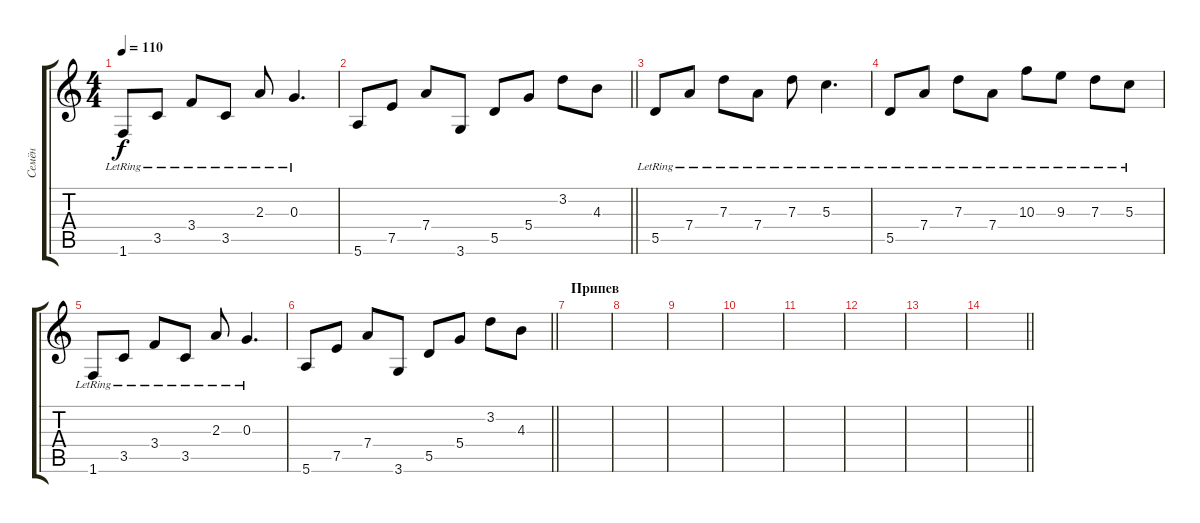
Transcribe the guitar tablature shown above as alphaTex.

\track ("Семён" "Семён") {instrument acousticguitarsteel}
\staff {score tabs}
\tuning (E4 B3 G3 D3 A2 E2) {hide}
\ts (4 4)
\tempo 110
\clef g2
\ks c
1.6{lr}.8{dy f} 3.5{lr}.8 3.4{lr}.8 3.5{lr}.8 2.3{lr}.8 0.3{lr}.4{d} |
\barLineRight lightlight
5.6.8 7.5.8 7.4.8 3.6.8 5.5.8 5.4.8 3.2.8 4.3.8 |
5.5{lr}.8{instrument electricguitarmuted} 7.4{lr}.8 7.3{lr}.8 7.4{lr}.8 7.3{lr}.8 5.3{lr}.4{d} |
5.5{lr}.8 7.4{lr}.8 7.3{lr}.8 7.4{lr}.8 10.3{lr}.8 9.3{lr}.8 7.3{lr}.8 5.3{lr}.8 |
1.6{lr}.8 3.5{lr}.8 3.4{lr}.8 3.5{lr}.8 2.3{lr}.8 0.3{lr}.4{d} |
\barLineRight lightlight
5.6.8 7.5.8 7.4.8 3.6.8 5.5.8 5.4.8 3.2.8 4.3.8 |
\section ("" "Припев")
|
|
|
|
|
|
|
\barLineRight lightlight
